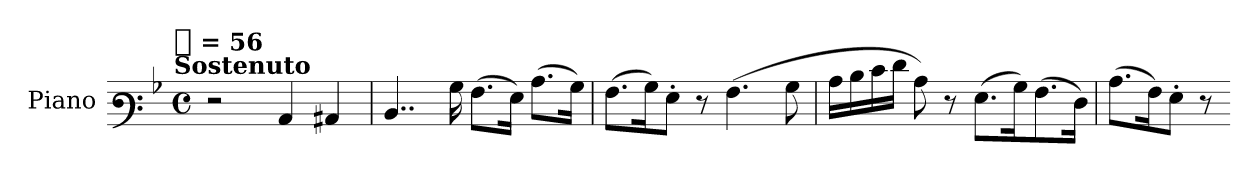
**kern
*part1
*staff1
*I"Piano
*I'Pno
*clefF3
*k[b-]
!!LO:TX:omd:t=[quarter] = 56\nSostenuto
*M4/4
*met(c)
*MM56
=1
2r
4C
4C#X
=2
4..D
16B-
(8.AL
16GJk)
(8.cL
16B-Jk)
=3
(8.AL
16B-k)
8G'J
8r
(4.A
8B-
=4
16cLL
16d
16e
16fJJ
8c)
8r
(8.GL
16B-k)
(8.A
16FJk)
=5
(8.cL
16Ak)
8G'J
8r
=-
*-
